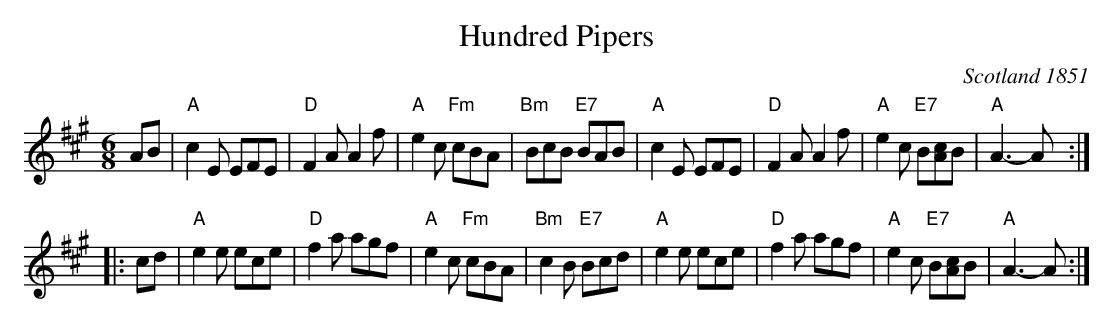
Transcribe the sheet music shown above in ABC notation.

X:1
T: Hundred Pipers
O: Scotland 1851
M: 6/8
L: 1/8
K: A
   AB \
| "A"c2E EFE | "D"F2A A2f | "A"e2c "Fm"cBA | "Bm"BcB "E7"BAB \
| "A"c2E EFE | "D"F2A A2f | "A"e2c "E7"B[cA]B | "A"A3- A :|
|: cd \
| "A"e2e ece | "D"f2a agf | "A"e2c "Fm"cBA | "Bm"c2B "E7"Bcd \
| "A"e2e ece | "D"f2a agf | "A"e2c "E7"B[cA]B | "A"A3- A :|
